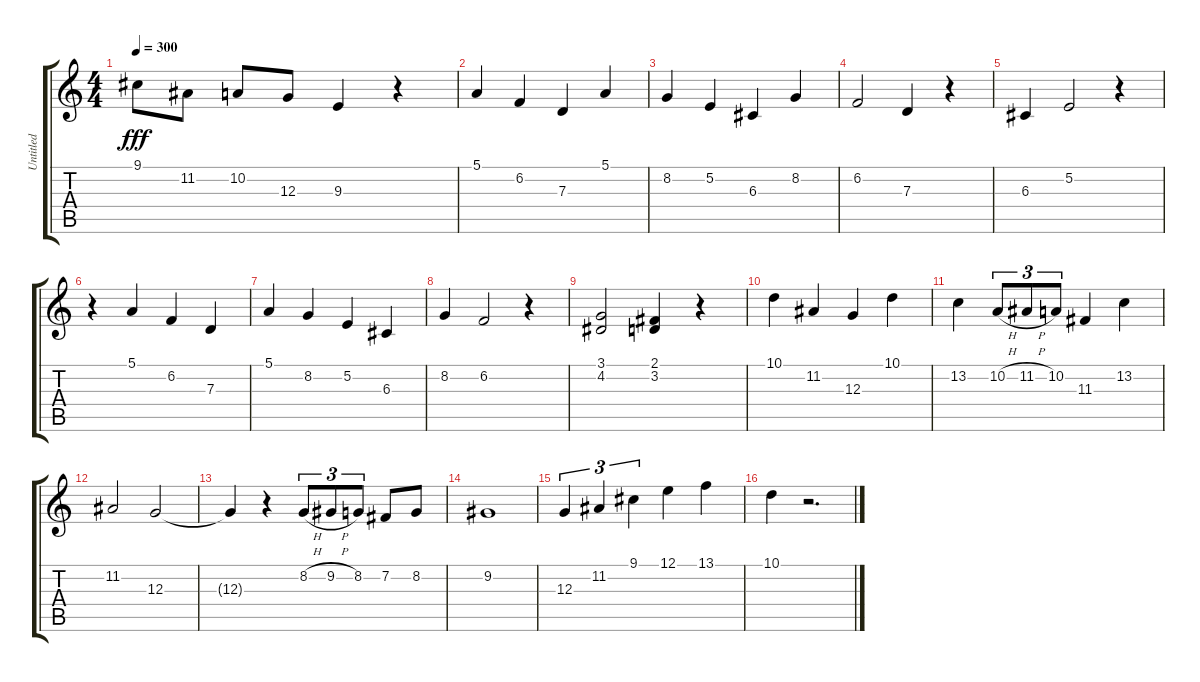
\track ("Untitled" "Untitled") {instrument violin}
\staff {score tabs}
\tuning (E4 B3 G3 D3 A2 E2) {hide}
\ts (4 4)
\tempo 300
\clef g2
\ks c
9.1.8{dy fff} 11.2.8 10.2.8 12.3.8 9.3.4 r.4 |
5.1.4 6.2.4 7.3.4 5.1.4 |
8.2.4 5.2.4 6.3.4 8.2.4 |
6.2.2 7.3.4 r.4 |
6.3.4 5.2.2 r.4 |
r.4 5.1.4 6.2.4 7.3.4 |
5.1.4 8.2.4 5.2.4 6.3.4 |
8.2.4 6.2.2 r.4 |
(3.1 4.2).2 (2.1 3.2).4 r.4 |
10.1.4 11.2.4 12.3.4 10.1.4 |
13.2.4 10.2{h}.8{tu (3 2)} 11.2{h}.8{tu (3 2)} 10.2.8{tu (3 2)} 11.3.4 13.2.4 |
11.2.2 12.3.2 |
12.3{t}.4 r.4 8.2{h}.8{tu (3 2)} 9.2{h}.8{tu (3 2)} 8.2.8{tu (3 2)} 7.2.8 8.2.8 |
9.2.1 |
12.3.4{tu (3 2)} 11.2.4{tu (3 2)} 9.1.4{tu (3 2)} 12.1.4 13.1.4 |
10.1.4 r.2{d}
